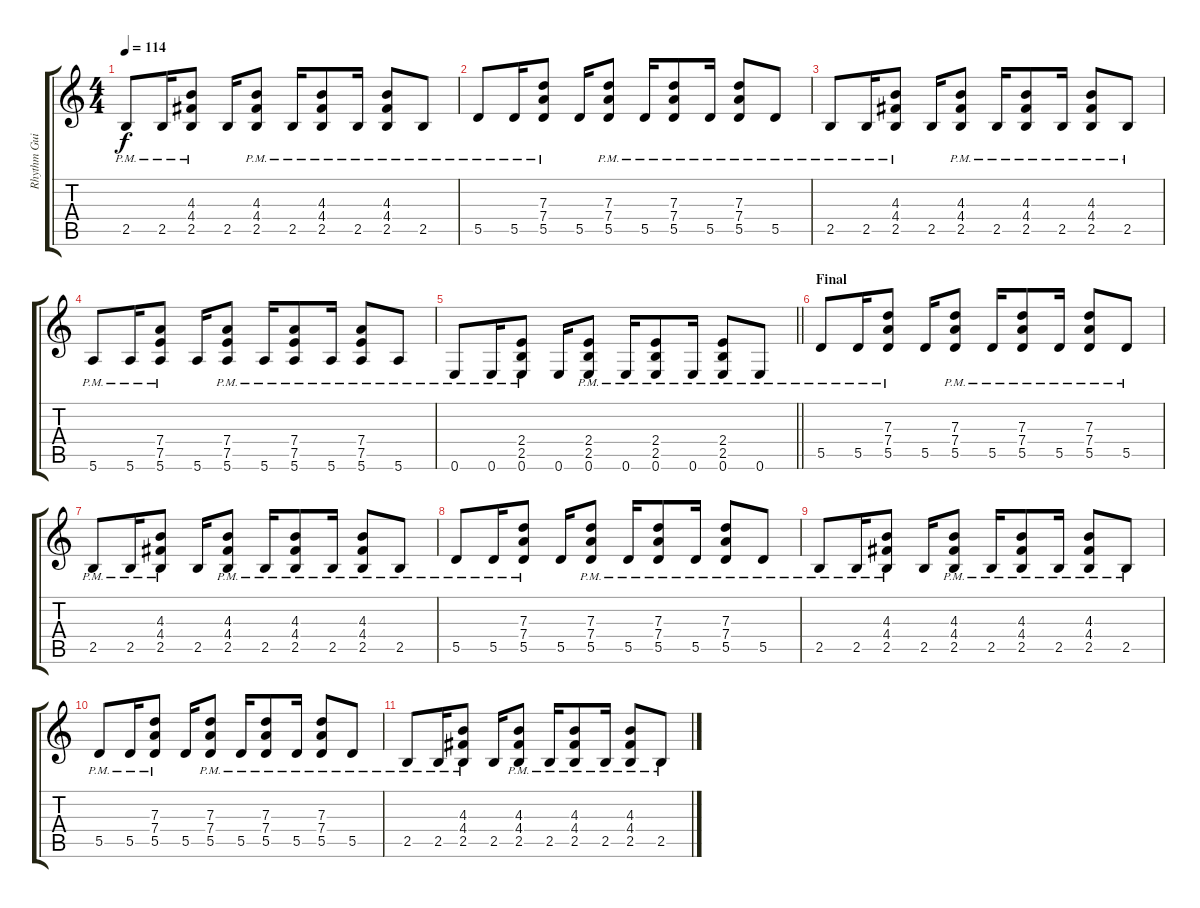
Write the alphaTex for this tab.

\track ("Rhythm Guitar 1 (?)" "Rhythm Gui") {instrument electricguitarclean}
\staff {score tabs}
\tuning (E4 B3 G3 D3 A2 E2) {hide}
\ts (4 4)
\tempo 114
\clef g2
\ks c
2.5{pm}.8{dy f} 2.5{pm}.16 (4.3 4.4 2.5{pm}).8 2.5.16 (4.3 4.4 2.5{pm}).8 2.5{pm}.16 (4.3 4.4 2.5{pm}).8 2.5{pm}.16 (4.3{pm} 4.4{pm} 2.5{pm}).8 2.5{pm}.8 |
5.5{pm}.8 5.5{pm}.16 (7.3 7.4 5.5{pm}).8 5.5.16 (7.3 7.4 5.5{pm}).8 5.5{pm}.16 (7.3 7.4 5.5{pm}).8 5.5{pm}.16 (7.3{pm} 7.4{pm} 5.5{pm}).8 5.5{pm}.8 |
2.5{pm}.8 2.5{pm}.16 (4.3 4.4 2.5{pm}).8 2.5.16 (4.3 4.4 2.5{pm}).8 2.5{pm}.16 (4.3 4.4 2.5{pm}).8 2.5{pm}.16 (4.3{pm} 4.4{pm} 2.5{pm}).8 2.5{pm}.8 |
5.6{pm}.8 5.6{pm}.16 (7.4 7.5 5.6{pm}).8 5.6.16 (7.4 7.5 5.6{pm}).8 5.6{pm}.16 (7.4 7.5 5.6{pm}).8 5.6{pm}.16 (7.4{pm} 7.5 5.6{pm}).8 5.6{pm}.8 |
\barLineRight lightlight
0.6{pm}.8 0.6{pm}.16 (2.4 2.5 0.6{pm}).8 0.6.16 (2.4 2.5 0.6{pm}).8 0.6{pm}.16 (2.4 2.5 0.6{pm}).8 0.6{pm}.16 (2.4{pm} 2.5 0.6{pm}).8 0.6{pm}.8 |
\section ("" "Final")
5.5{pm}.8 5.5{pm}.16 (7.3 7.4 5.5{pm}).8 5.5.16 (7.3 7.4 5.5{pm}).8 5.5{pm}.16 (7.3 7.4 5.5{pm}).8 5.5{pm}.16 (7.3{pm} 7.4{pm} 5.5{pm}).8 5.5{pm}.8 |
2.5{pm}.8 2.5{pm}.16 (4.3 4.4 2.5{pm}).8 2.5.16 (4.3 4.4 2.5{pm}).8 2.5{pm}.16 (4.3 4.4 2.5{pm}).8 2.5{pm}.16 (4.3{pm} 4.4{pm} 2.5{pm}).8 2.5{pm}.8 |
5.5{pm}.8 5.5{pm}.16 (7.3 7.4 5.5{pm}).8 5.5.16 (7.3 7.4 5.5{pm}).8 5.5{pm}.16 (7.3 7.4 5.5{pm}).8 5.5{pm}.16 (7.3{pm} 7.4{pm} 5.5{pm}).8 5.5{pm}.8 |
2.5{pm}.8 2.5{pm}.16 (4.3 4.4 2.5{pm}).8 2.5.16 (4.3 4.4 2.5{pm}).8 2.5{pm}.16 (4.3 4.4 2.5{pm}).8 2.5{pm}.16 (4.3{pm} 4.4{pm} 2.5{pm}).8 2.5{pm}.8 |
5.5{pm}.8 5.5{pm}.16 (7.3 7.4 5.5{pm}).8 5.5.16 (7.3 7.4 5.5{pm}).8 5.5{pm}.16 (7.3 7.4 5.5{pm}).8 5.5{pm}.16 (7.3{pm} 7.4{pm} 5.5{pm}).8 5.5{pm}.8 |
2.5{pm}.8 2.5{pm}.16 (4.3 4.4 2.5{pm}).8 2.5.16 (4.3 4.4 2.5{pm}).8 2.5{pm}.16 (4.3 4.4 2.5{pm}).8 2.5{pm}.16 (4.3{pm} 4.4{pm} 2.5{pm}).8 2.5{pm}.8
